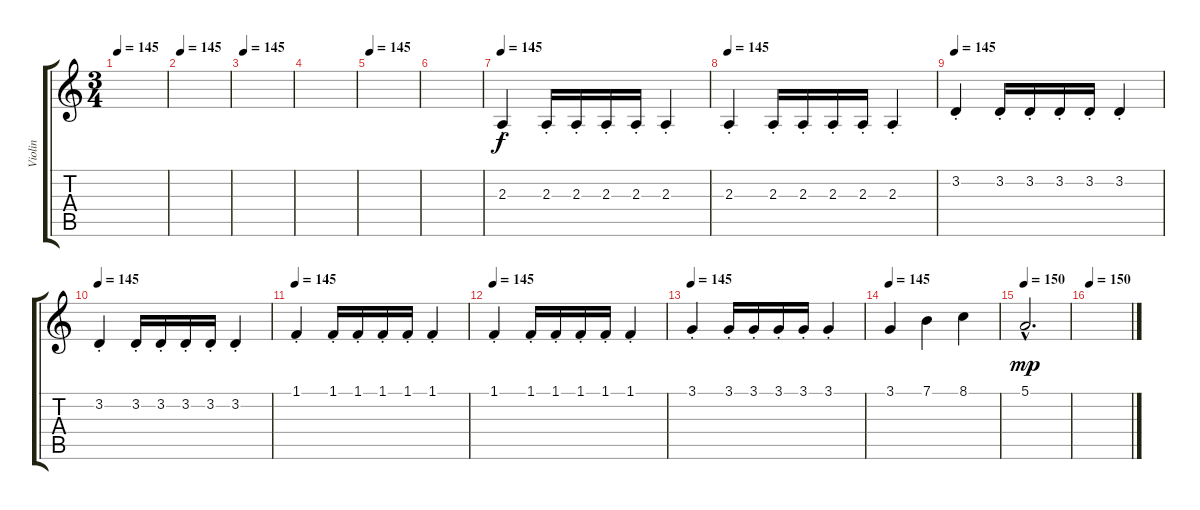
\track ("Violin" "Violin") {instrument violin}
\staff {score tabs}
\tuning (E4 B3 G3 D3 A2 E2) {hide}
\ts (3 4)
\tempo 145
\clef g2
\ks c
|
\tempo 145
|
\tempo 145
|
|
\tempo 145
|
|
\tempo 145
2.3{st}.4{dy f} 2.3{st}.16 2.3{st}.16 2.3{st}.16 2.3{st}.16 2.3{st}.4 |
\tempo 145
2.3{st}.4 2.3{st}.16 2.3{st}.16 2.3{st}.16 2.3{st}.16 2.3{st}.4 |
\tempo 145
3.2{st}.4 3.2{st}.16 3.2{st}.16 3.2{st}.16 3.2{st}.16 3.2{st}.4 |
\tempo 145
3.2{st}.4 3.2{st}.16 3.2{st}.16 3.2{st}.16 3.2{st}.16 3.2{st}.4 |
\tempo 145
1.1{st}.4 1.1{st}.16 1.1{st}.16 1.1{st}.16 1.1{st}.16 1.1{st}.4 |
\tempo 145
1.1{st}.4 1.1{st}.16 1.1{st}.16 1.1{st}.16 1.1{st}.16 1.1{st}.4 |
\tempo 145
3.1{st}.4 3.1{st}.16 3.1{st}.16 3.1{st}.16 3.1{st}.16 3.1{st}.4 |
\tempo 145
3.1.4 7.1.4 8.1.4 |
\tempo 150
5.1{hac}.2{d dy mp} |
\tempo 150
